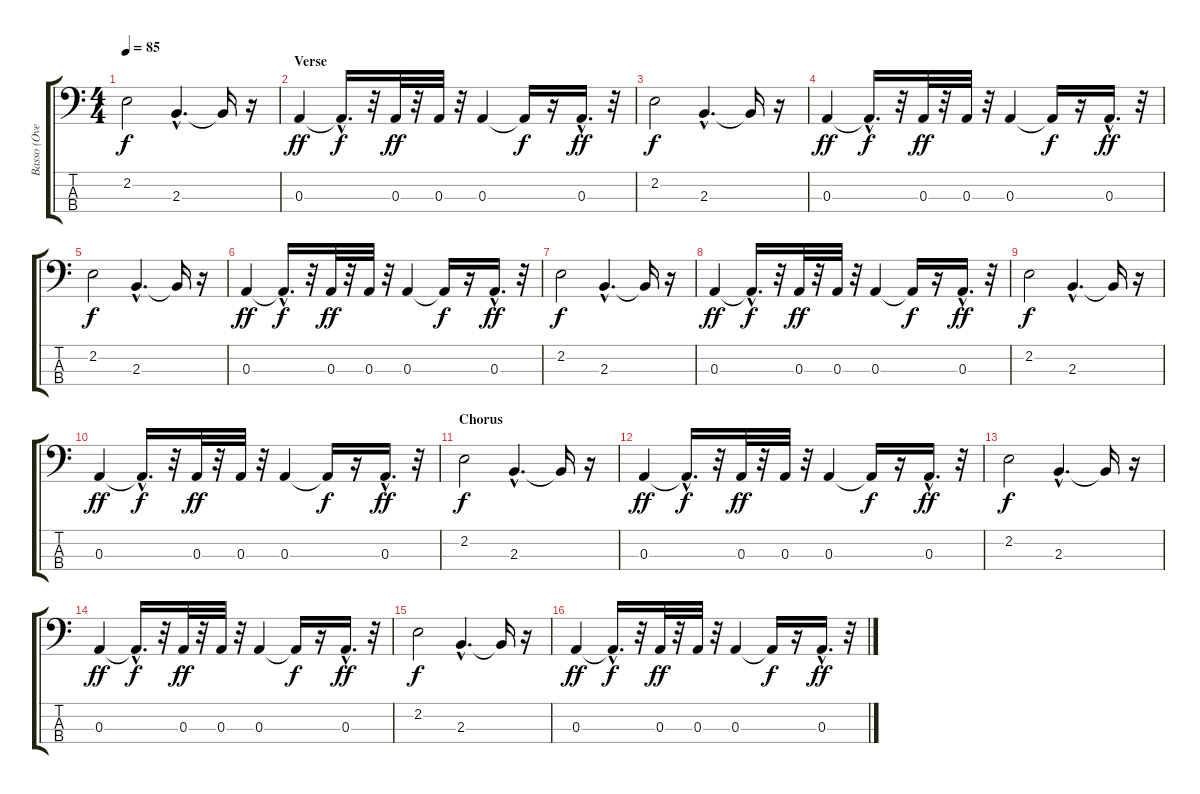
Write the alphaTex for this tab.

\track ("Basso (Overdub)" "Basso (Ove") {instrument acousticbass}
\staff {score tabs}
\tuning (G2 D2 A1 E1) {hide}
\ts (4 4)
\tempo 85
\clef f4
\ks c
2.2.2{dy f} 2.3{hac}.4{d} 2.3{t}.16 r.16 |
\section ("" "Verse")
0.3.4{dy ff} 0.3{hac t}.16{d dy f} r.32 0.3.32{dy ff} r.32 0.3.32 r.32 0.3.4 0.3{t}.16{dy f} r.16 0.3{hac}.16{d dy ff} r.32 |
2.2.2{dy f} 2.3{hac}.4{d} 2.3{t}.16 r.16 |
0.3.4{dy ff} 0.3{hac t}.16{d dy f} r.32 0.3.32{dy ff} r.32 0.3.32 r.32 0.3.4 0.3{t}.16{dy f} r.16 0.3{hac}.16{d dy ff} r.32 |
2.2.2{dy f} 2.3{hac}.4{d} 2.3{t}.16 r.16 |
0.3.4{dy ff} 0.3{hac t}.16{d dy f} r.32 0.3.32{dy ff} r.32 0.3.32 r.32 0.3.4 0.3{t}.16{dy f} r.16 0.3{hac}.16{d dy ff} r.32 |
2.2.2{dy f} 2.3{hac}.4{d} 2.3{t}.16 r.16 |
0.3.4{dy ff} 0.3{hac t}.16{d dy f} r.32 0.3.32{dy ff} r.32 0.3.32 r.32 0.3.4 0.3{t}.16{dy f} r.16 0.3{hac}.16{d dy ff} r.32 |
2.2.2{dy f} 2.3{hac}.4{d} 2.3{t}.16 r.16 |
0.3.4{dy ff} 0.3{hac t}.16{d dy f} r.32 0.3.32{dy ff} r.32 0.3.32 r.32 0.3.4 0.3{t}.16{dy f} r.16 0.3{hac}.16{d dy ff} r.32 |
\section ("" "Chorus")
2.2.2{dy f} 2.3{hac}.4{d} 2.3{t}.16 r.16 |
0.3.4{dy ff} 0.3{hac t}.16{d dy f} r.32 0.3.32{dy ff} r.32 0.3.32 r.32 0.3.4 0.3{t}.16{dy f} r.16 0.3{hac}.16{d dy ff} r.32 |
2.2.2{dy f} 2.3{hac}.4{d} 2.3{t}.16 r.16 |
0.3.4{dy ff} 0.3{hac t}.16{d dy f} r.32 0.3.32{dy ff} r.32 0.3.32 r.32 0.3.4 0.3{t}.16{dy f} r.16 0.3{hac}.16{d dy ff} r.32 |
2.2.2{dy f} 2.3{hac}.4{d} 2.3{t}.16 r.16 |
0.3.4{dy ff} 0.3{hac t}.16{d dy f} r.32 0.3.32{dy ff} r.32 0.3.32 r.32 0.3.4 0.3{t}.16{dy f} r.16 0.3{hac}.16{d dy ff} r.32
